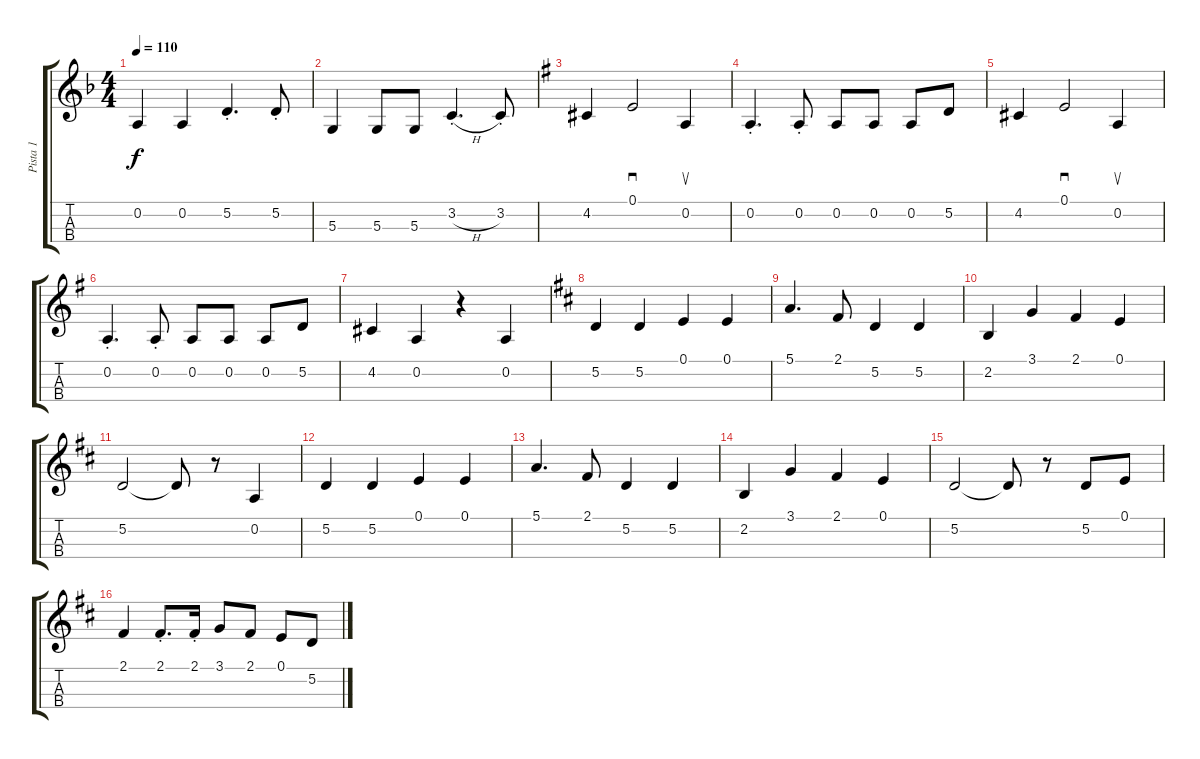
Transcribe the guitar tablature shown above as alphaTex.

\track ("Pista 1" "Pista 1") {instrument violin}
\staff {score tabs}
\tuning (E4 A3 D3 G2) {hide}
\ts (4 4)
\tempo 110
\clef g2
\ks f
0.2.4{dy f} 0.2.4 5.2{st}.4{d} 5.2{st}.8 |
5.3.4 5.3.8 5.3.8 3.2{h st}.4{d} 3.2{st}.8 |
\ks g
4.2.4 0.1.2{sd} 0.2.4{su} |
0.2{st}.4{d} 0.2{st}.8 0.2.8 0.2.8 0.2.8 5.2.8 |
4.2.4 0.1.2{sd} 0.2.4{su} |
0.2{st}.4{d} 0.2{st}.8 0.2.8 0.2.8 0.2.8 5.2.8 |
4.2.4 0.2.4 r.4 0.2.4 |
\ks d
5.2.4 5.2.4 0.1.4 0.1.4 |
5.1.4{d} 2.1.8 5.2.4 5.2.4 |
2.2.4 3.1.4 2.1.4 0.1.4 |
5.2.2 5.2{t}.8 r.8 0.2.4 |
5.2.4 5.2.4 0.1.4 0.1.4 |
5.1.4{d} 2.1.8 5.2.4 5.2.4 |
2.2.4 3.1.4 2.1.4 0.1.4 |
5.2.2 5.2{t}.8 r.8 5.2.8 0.1.8 |
2.1.4 2.1{st}.8{d} 2.1{st}.16 3.1.8 2.1.8 0.1.8 5.2.8
